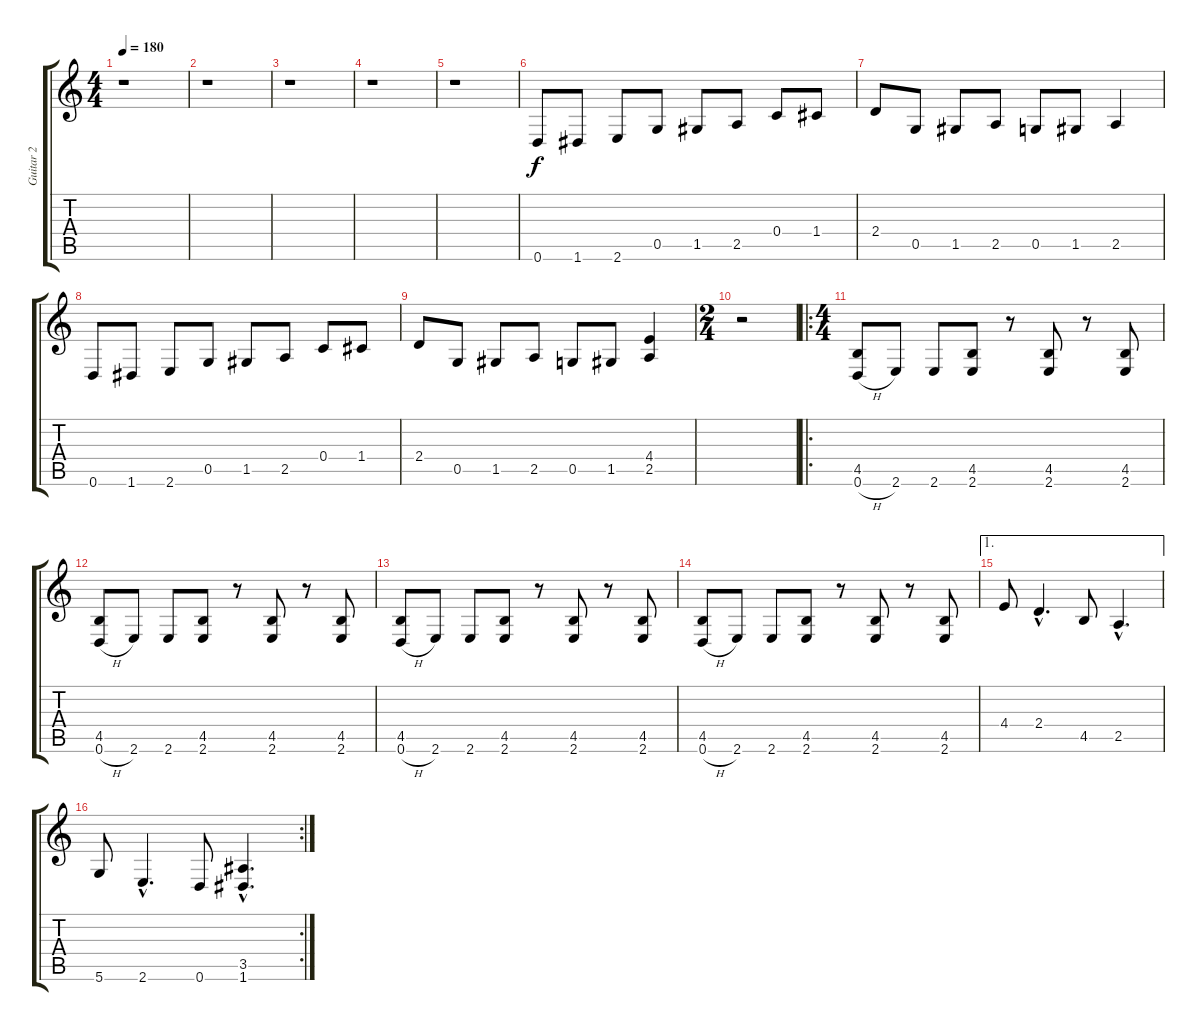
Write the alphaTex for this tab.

\track ("Guitar 2" "Guitar 2") {instrument distortionguitar}
\staff {score tabs}
\tuning (D4 A3 F3 C3 G2 D2) {hide}
\ts (4 4)
\tempo 180
\clef g2
\ks c
r.1{dy f instrument distortionguitar} |
r.1 |
r.1 |
r.1 |
r.1 |
0.6.8 1.6.8 2.6.8 0.5.8 1.5.8 2.5.8 0.4.8 1.4.8 |
2.4.8 0.5.8 1.5.8 2.5.8 0.5.8 1.5.8 2.5.4 |
0.6.8 1.6.8 2.6.8 0.5.8 1.5.8 2.5.8 0.4.8 1.4.8 |
2.4.8 0.5.8 1.5.8 2.5.8 0.5.8 1.5.8 (4.4 2.5).4 |
\ts (2 4)
r.2 |
\ro
\ts (4 4)
(4.5 0.6{h}).8 2.6.8 2.6.8 (4.5 2.6).8 r.8 (4.5 2.6).8 r.8 (4.5 2.6).8 |
(4.5 0.6{h}).8 2.6.8 2.6.8 (4.5 2.6).8 r.8 (4.5 2.6).8 r.8 (4.5 2.6).8 |
(4.5 0.6{h}).8 2.6.8 2.6.8 (4.5 2.6).8 r.8 (4.5 2.6).8 r.8 (4.5 2.6).8 |
(4.5 0.6{h}).8 2.6.8 2.6.8 (4.5 2.6).8 r.8 (4.5 2.6).8 r.8 (4.5 2.6).8 |
\ae 1
4.4.8 2.4{hac}.4{d} 4.5.8 2.5{hac}.4{d} |
\rc 2
5.6.8 2.6{hac}.4{d} 0.6.8 (3.5{hac} 1.6{hac}).4{d}
